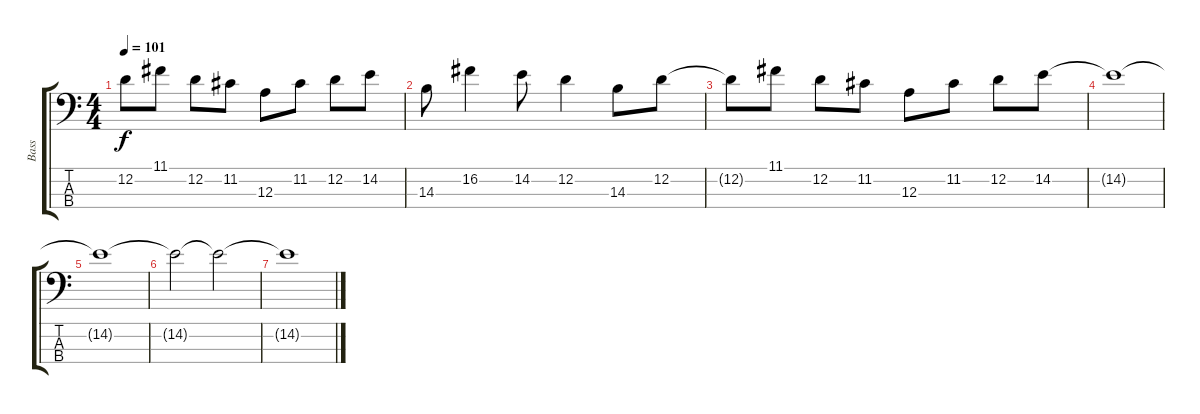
\track ("Bass" "Bass") {instrument electricbassfinger}
\staff {score tabs}
\tuning (G2 D2 A1 E1) {hide}
\ts (4 4)
\tempo 101
\clef f4
\ks c
12.2{t}.8{dy f} 11.1.8 12.2.8 11.2.8 12.3.8 11.2.8 12.2.8 14.2.8 |
14.3.8 16.2.4 14.2.8 12.2.4 14.3.8 12.2.8 |
12.2{t}.8 11.1.8 12.2.8 11.2.8 12.3.8 11.2.8 12.2.8 14.2.8 |
14.2{t}.1 |
14.2{t}.1 |
14.2{t}.2 14.2{t}.2 |
14.2{t}.1
